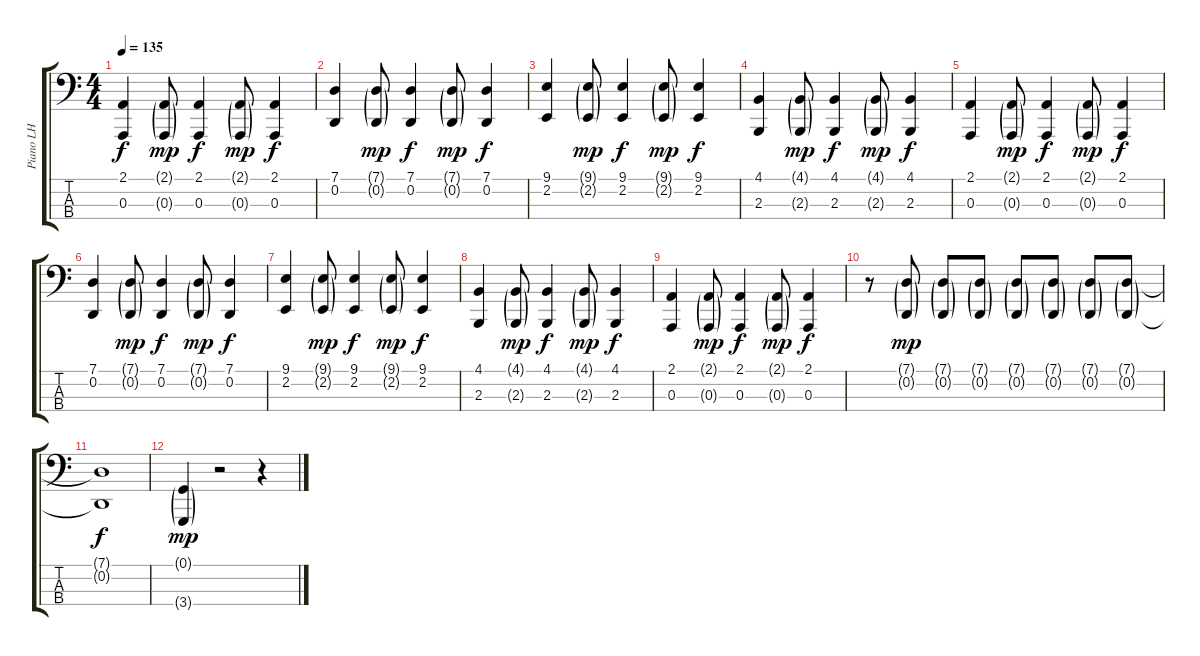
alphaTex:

\track ("Piano LH" "Piano LH") {instrument acousticgrandpiano}
\staff {score tabs}
\tuning (G2 D2 A1 E1) {hide}
\ts (4 4)
\tempo 135
\clef f4
\ks c
(2.1 0.3).4{dy f} (2.1{g} 0.3{g}).8{dy mp} (2.1 0.3).4{dy f} (2.1{g} 0.3{g}).8{dy mp} (2.1 0.3).4{dy f} |
(7.1 0.2).4 (7.1{g} 0.2{g}).8{dy mp} (7.1 0.2).4{dy f} (7.1{g} 0.2{g}).8{dy mp} (7.1 0.2).4{dy f} |
(9.1 2.2).4 (9.1{g} 2.2{g}).8{dy mp} (9.1 2.2).4{dy f} (9.1{g} 2.2{g}).8{dy mp} (9.1 2.2).4{dy f} |
(4.1 2.3).4 (4.1{g} 2.3{g}).8{dy mp} (4.1 2.3).4{dy f} (4.1{g} 2.3{g}).8{dy mp} (4.1 2.3).4{dy f} |
(2.1 0.3).4 (2.1{g} 0.3{g}).8{dy mp} (2.1 0.3).4{dy f} (2.1{g} 0.3{g}).8{dy mp} (2.1 0.3).4{dy f} |
(7.1 0.2).4 (7.1{g} 0.2{g}).8{dy mp} (7.1 0.2).4{dy f} (7.1{g} 0.2{g}).8{dy mp} (7.1 0.2).4{dy f} |
(9.1 2.2).4 (9.1{g} 2.2{g}).8{dy mp} (9.1 2.2).4{dy f} (9.1{g} 2.2{g}).8{dy mp} (9.1 2.2).4{dy f} |
(4.1 2.3).4 (4.1{g} 2.3{g}).8{dy mp} (4.1 2.3).4{dy f} (4.1{g} 2.3{g}).8{dy mp} (4.1 2.3).4{dy f} |
(2.1 0.3).4 (2.1{g} 0.3{g}).8{dy mp} (2.1 0.3).4{dy f} (2.1{g} 0.3{g}).8{dy mp} (2.1 0.3).4{dy f} |
r.8 (7.1{g} 0.2{g}).8{dy mp} (7.1{g} 0.2{g}).8 (7.1{g} 0.2{g}).8 (7.1{g} 0.2{g}).8 (7.1{g} 0.2{g}).8 (7.1{g} 0.2{g}).8 (7.1{g} 0.2{g}).8 |
(7.1{t} 0.2{t}).1{dy f} |
(0.1{g} 3.4{g}).4{dy mp} r.2 r.4
